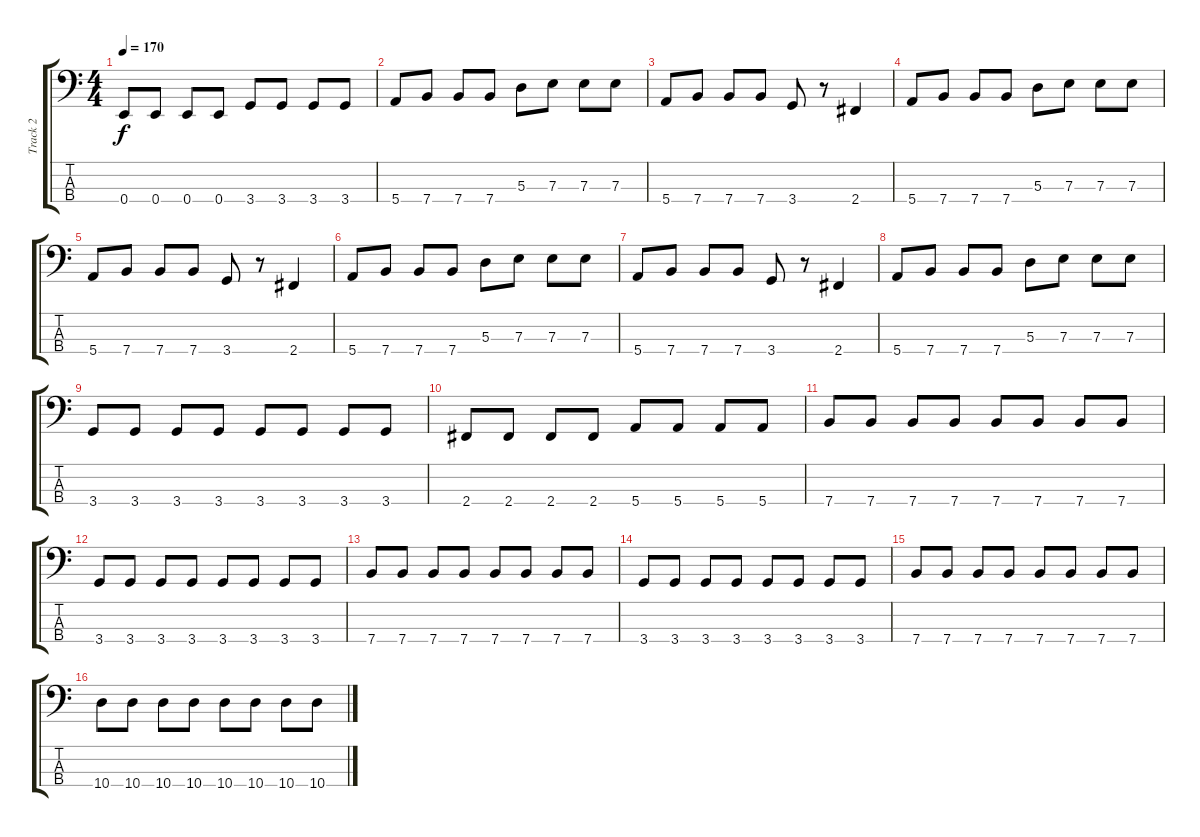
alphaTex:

\track ("Track 2" "Track 2") {instrument electricbassfinger}
\staff {score tabs}
\tuning (G2 D2 A1 E1) {hide}
\ts (4 4)
\tempo 170
\clef f4
\ks c
0.4.8{dy f} 0.4.8 0.4.8 0.4.8 3.4.8 3.4.8 3.4.8 3.4.8 |
5.4.8 7.4.8 7.4.8 7.4.8 5.3.8 7.3.8 7.3.8 7.3.8 |
5.4.8 7.4.8 7.4.8 7.4.8 3.4.8 r.8 2.4.4 |
5.4.8 7.4.8 7.4.8 7.4.8 5.3.8 7.3.8 7.3.8 7.3.8 |
5.4.8 7.4.8 7.4.8 7.4.8 3.4.8 r.8 2.4.4 |
5.4.8 7.4.8 7.4.8 7.4.8 5.3.8 7.3.8 7.3.8 7.3.8 |
5.4.8 7.4.8 7.4.8 7.4.8 3.4.8 r.8 2.4.4 |
5.4.8 7.4.8 7.4.8 7.4.8 5.3.8 7.3.8 7.3.8 7.3.8 |
3.4.8 3.4.8 3.4.8 3.4.8 3.4.8 3.4.8 3.4.8 3.4.8 |
2.4.8 2.4.8 2.4.8 2.4.8 5.4.8 5.4.8 5.4.8 5.4.8 |
7.4.8 7.4.8 7.4.8 7.4.8 7.4.8 7.4.8 7.4.8 7.4.8 |
3.4.8 3.4.8 3.4.8 3.4.8 3.4.8 3.4.8 3.4.8 3.4.8 |
7.4.8 7.4.8 7.4.8 7.4.8 7.4.8 7.4.8 7.4.8 7.4.8 |
3.4.8 3.4.8 3.4.8 3.4.8 3.4.8 3.4.8 3.4.8 3.4.8 |
7.4.8 7.4.8 7.4.8 7.4.8 7.4.8 7.4.8 7.4.8 7.4.8 |
10.4.8 10.4.8 10.4.8 10.4.8 10.4.8 10.4.8 10.4.8 10.4.8
